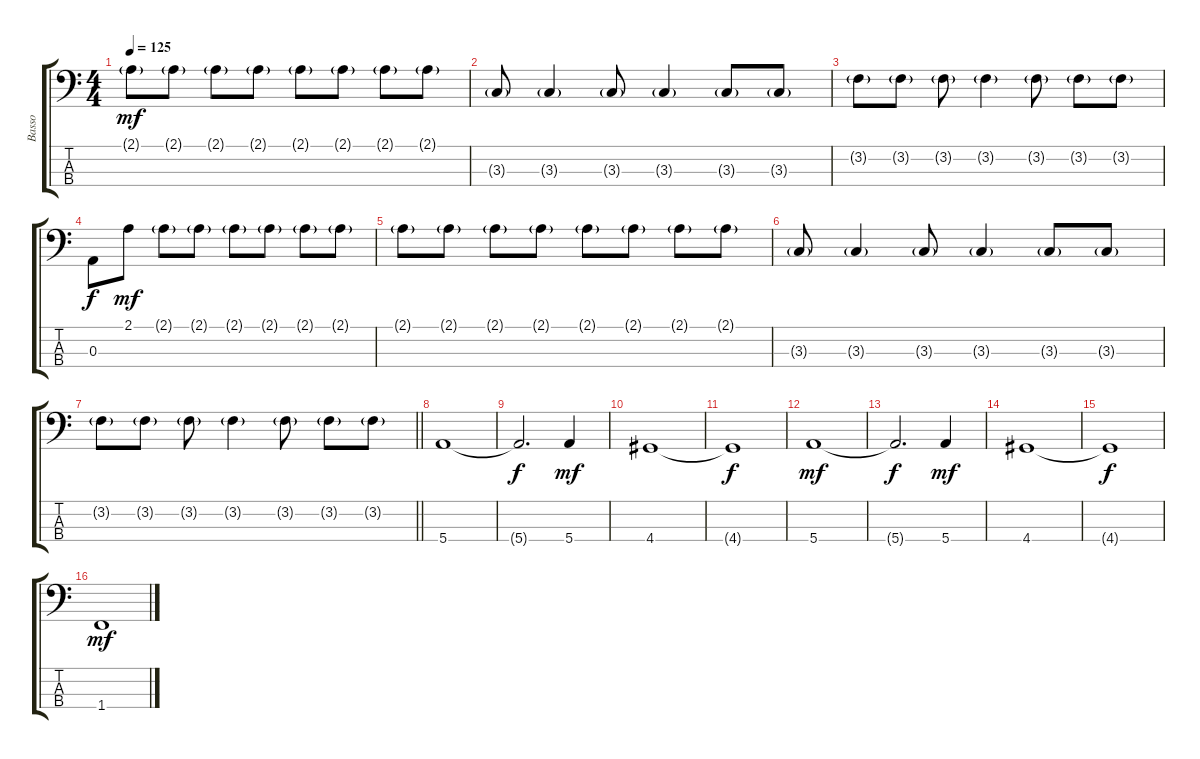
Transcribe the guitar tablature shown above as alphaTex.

\track ("Basso" "Basso") {instrument electricbassfinger}
\staff {score tabs}
\tuning (G2 D2 A1 E1) {hide}
\ts (4 4)
\tempo 125
\clef f4
\ks c
2.1{g}.8{dy mf} 2.1{g}.8 2.1{g}.8 2.1{g}.8 2.1{g}.8 2.1{g}.8 2.1{g}.8 2.1{g}.8 |
3.3{g}.8 3.3{g}.4 3.3{g}.8 3.3{g}.4 3.3{g}.8 3.3{g}.8 |
3.2{g}.8 3.2{g}.8 3.2{g}.8 3.2{g}.4 3.2{g}.8 3.2{g}.8 3.2{g}.8 |
0.3.8{dy f} 2.1.8{dy mf} 2.1{g}.8 2.1{g}.8 2.1{g}.8 2.1{g}.8 2.1{g}.8 2.1{g}.8 |
2.1{g}.8 2.1{g}.8 2.1{g}.8 2.1{g}.8 2.1{g}.8 2.1{g}.8 2.1{g}.8 2.1{g}.8 |
3.3{g}.8 3.3{g}.4 3.3{g}.8 3.3{g}.4 3.3{g}.8 3.3{g}.8 |
\barLineRight lightlight
3.2{g}.8 3.2{g}.8 3.2{g}.8 3.2{g}.4 3.2{g}.8 3.2{g}.8 3.2{g}.8 |
\section ("" "")
5.4.1{volume 13 balance 8 instrument electricbasspick} |
5.4{t}.2{d dy f} 5.4.4{dy mf} |
4.4.1 |
4.4{t}.1{dy f} |
5.4.1{dy mf} |
5.4{t}.2{d dy f} 5.4.4{dy mf} |
4.4.1 |
4.4{t}.1{dy f} |
1.4.1{dy mf}
